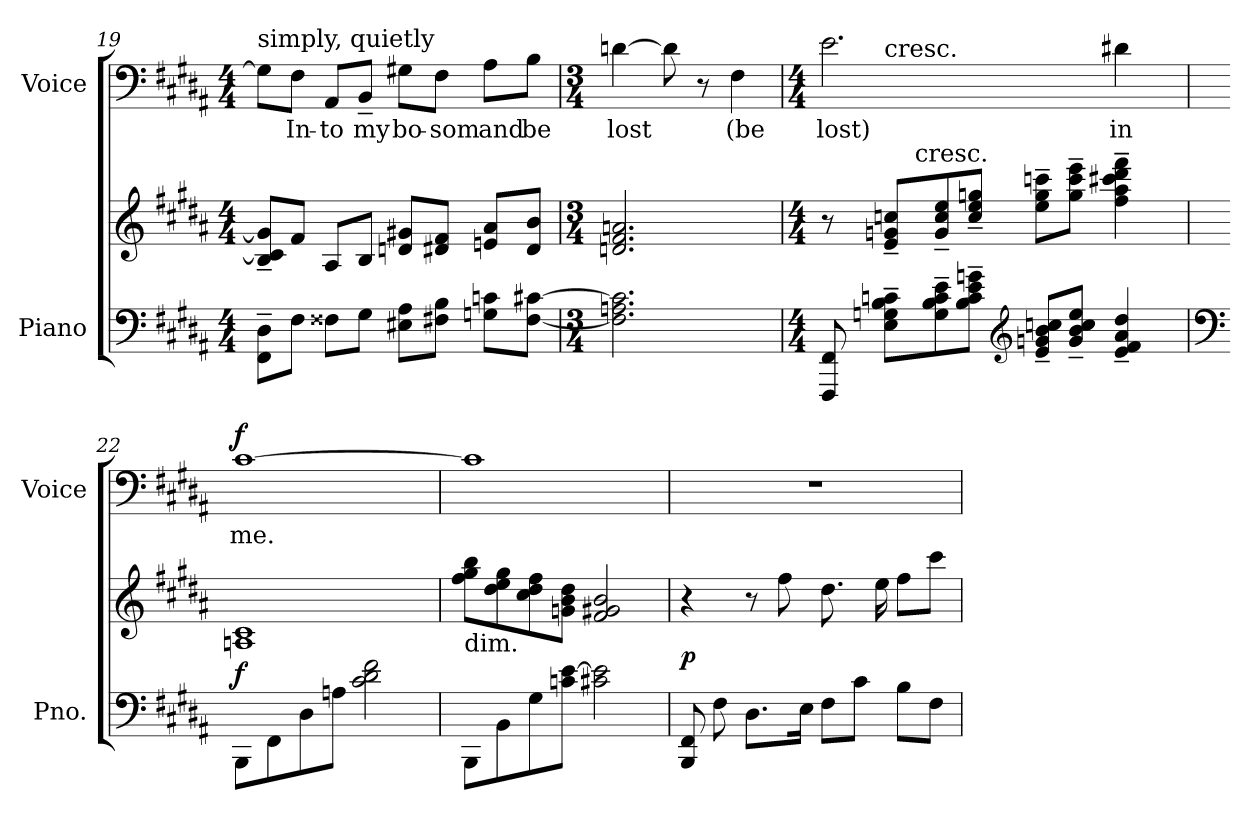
**kern	**kern	**dynam	**kern	**text	**dynam
*part2	*part2	*part2	*part1	*part1	*part1
*staff3	*staff2	*staff2/3	*staff1	*staff1	*staff1
*I"Piano	*	*	*I"Voice	*	*
*I'Pno.	*	*	*I'Voice	*	*
!!LO:LB:g=z
*clefF4	*clefG2	*	*clefF4	*	*
*k[f#c#g#d#a#]	*k[f#c#g#d#a#]	*	*k[f#c#g#d#a#]	*	*
*B:	*B:	*	*B:	*	*
*M4/4	*M4/4	*	*M4/4	*	*
=19	=19	=19	=19	=19	=19
!	!	!	!LO:TX:a:t=simply, quietly	!	!
8FF#i\~ 8D#i~L	8Bi/~ 8c#i]~ 8gi]~L	.	8Gi\L]	.	.
!	!	!	!	!LO:LY:b:color=#000000	!
8F#i\J	8f#i/J	.	8F#i\J	In-	.
!	!	!	!	!LO:LY:b:color=#000000	!
8F##Xi\L	8A#i/L	.	8AA#i/L	-to	.
!	!	!	!	!LO:LY:b:color=#000000	!
8G#i\J	8Bi/J	.	8BB~i/J	my	.
!	!	!	!	!LO:LY:b:color=#000000	!
8E#Xi\ 8A#iL	8dni/ 8g#XiL	.	8G#Xi\L	bo-	.
!	!	!	!	!LO:LY:b:color=#000000	!
8F#Xi\ 8BiJ	8d#Xi/ 8f#iJ	.	8F#i\J	-som	.
!	!	!	!	!LO:LY:b:color=#000000	!
8Gni\ 8cniL	8eni/ 8a#iL	.	8A#i\L	and	.
!	!	!	!	!LO:LY:b:color=#000000	!
[<8F#i\ [>8c#XiJ	8d#i/ 8biJ	.	8Bi\J	be	.
=20	=20	=20	=20	=20	=20
*M3/4	*M3/4	*	*M3/4	*	*
!	!	!	!	!LO:LY:b:color=#000000	!
2.F#i\] 2.Ani 2.c#i]	2.dni/ 2.f#i 2.ani	.	[>4dni\	lost	.
.	.	.	8di\]	.	.
.	.	.	8r	.	.
!	!	!	!	!LO:LY:b:color=#000000	!
.	.	.	4F#i\	(be	.
!!LO:LB:g=z
=21	=21	=21	=21	=21	=21
*M4/4	*M4/4	*	*M4/4	*	*
!	!	!	!	!LO:LY:b:color=#000000	!
*	*^	*	*^	*	*
8FFF#i/ 8FF#i	8r	8ryy	.	2.ei\	8ryy	lost)	.
!	!	!	!	!	!LO:TX:a:t=cresc.	!	!
8Ei\~ 8Gni~ 8Bi~ 8cni~L	8ei/~ 8gni~ 8ccni~L	16ryy	.	.	2..ryy	.	.
.	.	128ryy	.	.	.	.	.
.	.	512ryy	.	.	.	.	.
!	!	!LO:TX:a:t=cresc.	!	!	!	!	!
.	.	2ryy	.	.	.	.	.
8Gi\~ 8Bi~ 8ci~ 8ei~	8gi/~ 8cci~ 8eei~	.	.	.	.	.	.
8Bi\~ 8ci~ 8ei~ 8gni~J	8cci/~ 8eei~ 8ggni~J	.	.	.	.	.	.
*clefG2	*	*	*	*	*	*	*
8ei/~ 8gni~ 8bi~ 8ccni~L	8eei\~ 8ggi~ 8cccni~L	.	.	.	.	.	.
8gi/~ 8bi~ 8cci~ 8eei~J	8ggi\~ 8ccci~ 8eeei~J	.	.	.	.	.	.
.	.	4ryy	.	.	.	.	.
!	!	!	!	!	!	!LO:LY:b:color=#000000	!
4ei/~ 4f#i~ 4a#i~ 4dd#i~	4ff#i\~ 4aa#i~ 4ccc#Xi~ 4ddd#i~ 4fff#i~	.	.	4d#Xi\	.	in	.
.	.	32ryy	.	.	.	.	.
.	.	64ryy	.	.	.	.	.
.	.	256.ryy	.	.	.	.	.
*	*v	*v	*	*	*	*	*
*	*	*	*v	*v	*	*
=22	=22	=22	=22	=22	=22
*clefF4	*	*	*	*	*
*	*^	*	*^	*	*
!	!	!	!	!	!	!LO:LY:b:color=#000000	!
*	*v	*v	*	*	*	*	*
*	*	*	*v	*v	*	*
8BBBi\L	1Ani 1c#i	f	[>1c#i	me.	f
8FF#i\	.	.	.	.	.
8D#i\	.	.	.	.	.
8Ani\J	.	.	.	.	.
2c#i\ 2d#i 2f#i	.	.	.	.	.
!!LO:PB:g=z
=23	=23	=23	=23	=23	=23
!	!LO:TX:b:t=dim.	!	!	!	!
8BBBi\L	8ff#i\ 8gg#i 8bbiL	.	1c#i]	.	.
8BBi\	8dd#i\ 8eei 8gg#i	.	.	.	.
8G#i\	8cc#i\ 8dd#i 8ff#i	.	.	.	.
8cni\ [>8eiJ	8gni\ 8bi 8dd#iJ	.	.	.	.
2c#Xi\ 2ei]	2f#i/ 2g#Xi 2bi	.	.	.	.
=24	=24	=24	=24	=24	=24
8BBBi/ 8FF#i	4r	p	1r	.	.
8F#i\	.	.	.	.	.
8.D#i\L	8r	.	.	.	.
.	8ff#i\	.	.	.	.
16Ei\Jk	.	.	.	.	.
8F#i\L	8.dd#i\	.	.	.	.
8c#i\J	.	.	.	.	.
.	16eei\	.	.	.	.
8Bi\L	8ff#i\L	.	.	.	.
8F#i\J	8ccc#i\J	.	.	.	.
=	=	=	=	=	=
*-	*-	*-	*-	*-	*-
